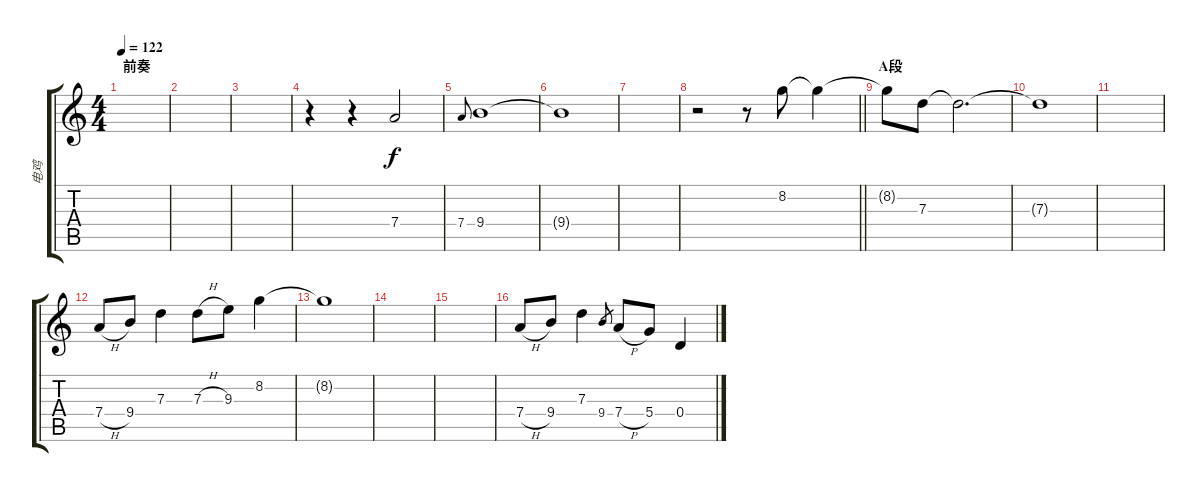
\track ("电鸡" "电鸡") {instrument electricguitarclean}
\staff {score tabs}
\tuning (E4 B3 G3 D3 A2 E2) {hide}
\ts (4 4)
\section ("" "前奏")
\tempo 122
\clef g2
\ks c
|
|
|
r.4{volume 6 instrument tenorsax} r.4 7.4.2 |
7.4.8{gr onbeat} 9.4.1 |
9.4{t}.1 |
|
\barLineRight lightlight
r.2 r.8 8.2.8 8.2{t}.4 |
\section ("" "A段")
8.2{t}.8 7.3.8 7.3{t}.2{d} |
7.3{t}.1 |
|
7.4{h}.8{volume 3 instrument electricguitarclean} 9.4.8 7.3.4 7.3{h}.8 9.3.8 8.2.4 |
8.2{t}.1 |
|
|
7.4{h}.8 9.4.8 7.3.4 9.4.8{gr} 7.4{h}.8 5.4.8 0.4.4
